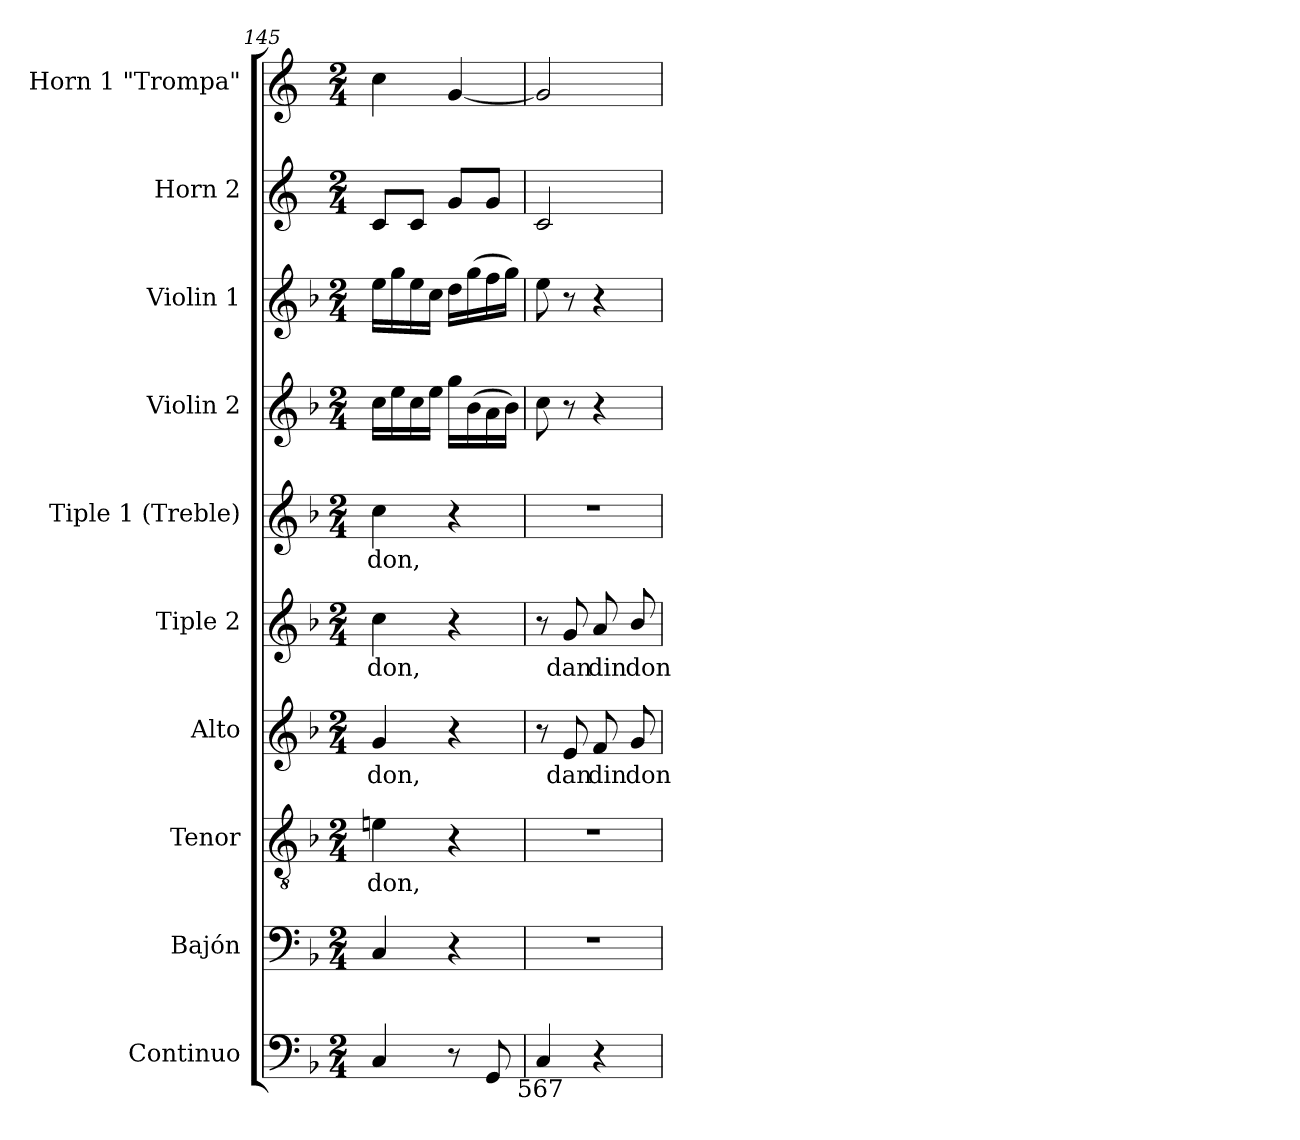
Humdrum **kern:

**kern	**kern	**kern	**text	**kern	**text	**kern	**text	**kern	**text	**kern	**kern	**kern	**kern
*part10	*part9	*part8	*part8	*part7	*part7	*part6	*part6	*part5	*part5	*part4	*part3	*part2	*part1
*staff10	*staff9	*staff8	*staff8	*staff7	*staff7	*staff6	*staff6	*staff5	*staff5	*staff4	*staff3	*staff2	*staff1
*I"Continuo	*I"Bajón	*I"Tenor	*	*I"Alto	*	*I"Tiple 2	*	*I"Tiple 1 (Treble)	*	*I"Violin 2	*I"Violin 1	*I"Horn 2	*I"Horn 1 "Trompa"
*I'Cont.	*	*I'T.	*	*I'A.	*	*	*	*	*	*I'Vln. 2	*I'Vln. 1	*I'Hn 1.	*I'Hn 1.
*clefF4	*clefF4	*clefGv2	*	*clefG2	*	*clefG2	*	*clefG2	*	*clefG2	*clefG2	*clefG2	*clefG2
*	*	*ITrd7c12	*	*	*	*	*	*	*	*	*	*ITrd7c12	*ITrd7c12
*k[b-]	*k[b-]	*k[b-]	*	*k[b-]	*	*k[b-]	*	*k[b-]	*	*k[b-]	*k[b-]	*k[]	*k[]
*F:	*F:	*F:	*	*F:	*	*F:	*	*F:	*	*F:	*F:	*C:	*C:
*M2/4	*M2/4	*M2/4	*	*M2/4	*	*M2/4	*	*M2/4	*	*M2/4	*M2/4	*M2/4	*M2/4
=145	=145	=145	=145	=145	=145	=145	=145	=145	=145	=145	=145	=145	=145
!	!	!	!LO:LY:b:color=#000000	!	!	!	!	!	!	!	!	!	!
!	!	!	!	!	!LO:LY:b:color=#000000	!	!	!	!	!	!	!	!
!	!	!	!	!	!	!	!LO:LY:b:color=#000000	!	!	!	!	!	!
!	!	!	!	!	!	!	!	!	!LO:LY:b:color=#000000	!	!	!	!
4Ci/	4Ci/	4Eni\	don,	4gi/	don,	4cci\	don,	4cci\	don,	16cci\LL	16eei\LL	8Ci/L	4ci\
.	.	.	.	.	.	.	.	.	.	16eei\	16ggi\	.	.
.	.	.	.	.	.	.	.	.	.	16cci\	16eei\	8Ci/J	.
.	.	.	.	.	.	.	.	.	.	16eei\JJ	16cci\JJ	.	.
8r	4r	4r	.	4r	.	4r	.	4r	.	16ggi\LL	16ddi\LL	8Gi/L	[4Gi/
.	.	.	.	.	.	.	.	.	.	(16b-i\	(16ggi\	.	.
8GGi/	.	.	.	.	.	.	.	.	.	16ai\	16ffi\	8Gi/J	.
.	.	.	.	.	.	.	.	.	.	16b-i\JJ)	16ggi\JJ)	.	.
=146	=146	=146	=146	=146	=146	=146	=146	=146	=146	=146	=146	=146	=146
!	!LO:N:vis=1	!LO:N:vis=1	!	!	!	!	!	!LO:N:vis=1	!	!	!	!	!
*^	*	*	*	*	*	*	*	*	*	*	*	*	*
4Ci/	8ryy	2r	2r	.	8r	.	8r	.	2r	.	8cci\	8eei\	2Ci/	2Gi/]
!	!	!	!	!	!	!LO:LY:b:color=#000000	!	!	!	!	!	!	!	!
!	!LO:TX:b:rj:t=567	!	!	!	!	!	!	!	!	!	!	!	!	!
!	!	!	!	!	!	!	!	!LO:LY:b:color=#000000	!	!	!	!	!	!
.	4.ryy	.	.	.	8ei/	dan	8gi/	dan	.	.	8r	8r	.	.
!	!	!	!	!	!	!LO:LY:b:color=#000000	!	!	!	!	!	!	!	!
!	!	!	!	!	!	!	!	!LO:LY:b:color=#000000	!	!	!	!	!	!
4r	.	.	.	.	8fi/	din	8ai/	din	.	.	4r	4r	.	.
!	!	!	!	!	!	!LO:LY:b:color=#000000	!	!	!	!	!	!	!	!
!	!	!	!	!	!	!	!	!LO:LY:b:color=#000000	!	!	!	!	!	!
.	.	.	.	.	8gi/	don	8b-i/	don	.	.	.	.	.	.
*v	*v	*	*	*	*	*	*	*	*	*	*	*	*	*
=	=	=	=	=	=	=	=	=	=	=	=	=	=
*-	*-	*-	*-	*-	*-	*-	*-	*-	*-	*-	*-	*-	*-
